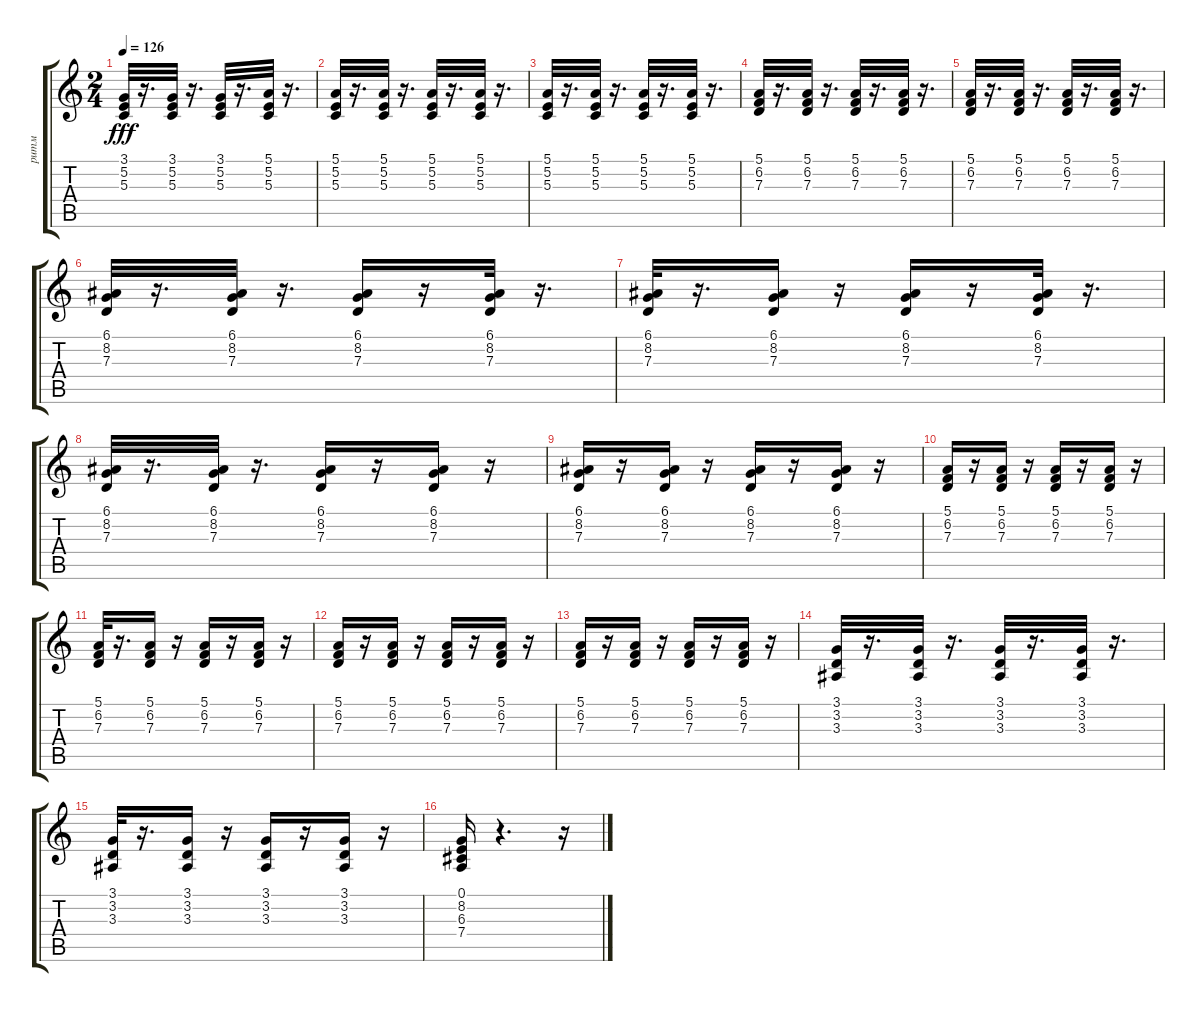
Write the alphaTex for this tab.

\track ("ритм" "ритм") {instrument acousticgrandpiano}
\staff {score tabs}
\tuning (E4 B3 G3 D3 A2 E2) {hide}
\ts (2 4)
\tempo 126
\clef g2
\ks c
(3.1 5.2 5.3).32{dy fff} r.16{d} (3.1 5.2 5.3).32 r.16{d} (3.1 5.2 5.3).32 r.16{d} (5.1 5.2 5.3).32 r.16{d} |
(5.1 5.2 5.3).32 r.16{d} (5.1 5.2 5.3).32 r.16{d} (5.1 5.2 5.3).32 r.16{d} (5.1 5.2 5.3).32 r.16{d} |
(5.1 5.2 5.3).32 r.16{d} (5.1 5.2 5.3).32 r.16{d} (5.1 5.2 5.3).32 r.16{d} (5.1 5.2 5.3).32 r.16{d} |
(5.1 6.2 7.3).32 r.16{d} (5.1 6.2 7.3).32 r.16{d} (5.1 6.2 7.3).32 r.16{d} (5.1 6.2 7.3).32 r.16{d} |
(5.1 6.2 7.3).32 r.16{d} (5.1 6.2 7.3).32 r.16{d} (5.1 6.2 7.3).32 r.16{d} (5.1 6.2 7.3).32 r.16{d} |
(6.1 8.2 7.3).32 r.16{d} (6.1 8.2 7.3).32 r.16{d} (6.1 8.2 7.3).16 r.16 (6.1 8.2 7.3).32 r.16{d} |
(6.1 8.2 7.3).32 r.16{d} (6.1 8.2 7.3).16 r.16 (6.1 8.2 7.3).16 r.16 (6.1 8.2 7.3).32 r.16{d} |
(6.1 8.2 7.3).32 r.16{d} (6.1 8.2 7.3).32 r.16{d} (6.1 8.2 7.3).16 r.16 (6.1 8.2 7.3).16 r.16 |
(6.1 8.2 7.3).16 r.16 (6.1 8.2 7.3).16 r.16 (6.1 8.2 7.3).16 r.16 (6.1 8.2 7.3).16 r.16 |
(5.1 6.2 7.3).16 r.16 (5.1 6.2 7.3).16 r.16 (5.1 6.2 7.3).16 r.16 (5.1 6.2 7.3).16 r.16 |
(5.1 6.2 7.3).32 r.16{d} (5.1 6.2 7.3).16 r.16 (5.1 6.2 7.3).16 r.16 (5.1 6.2 7.3).16 r.16 |
(5.1 6.2 7.3).16 r.16 (5.1 6.2 7.3).16 r.16 (5.1 6.2 7.3).16 r.16 (5.1 6.2 7.3).16 r.16 |
(5.1 6.2 7.3).16 r.16 (5.1 6.2 7.3).16 r.16 (5.1 6.2 7.3).16 r.16 (5.1 6.2 7.3).16 r.16 |
(3.1 3.2 3.3).32 r.16{d} (3.1 3.2 3.3).32 r.16{d} (3.1 3.2 3.3).32 r.16{d} (3.1 3.2 3.3).32 r.16{d} |
(3.1 3.2 3.3).32 r.16{d} (3.1 3.2 3.3).16 r.16 (3.1 3.2 3.3).16 r.16 (3.1 3.2 3.3).16 r.16 |
(0.1 8.2 6.3 7.4).16 r.4{d} r.16
